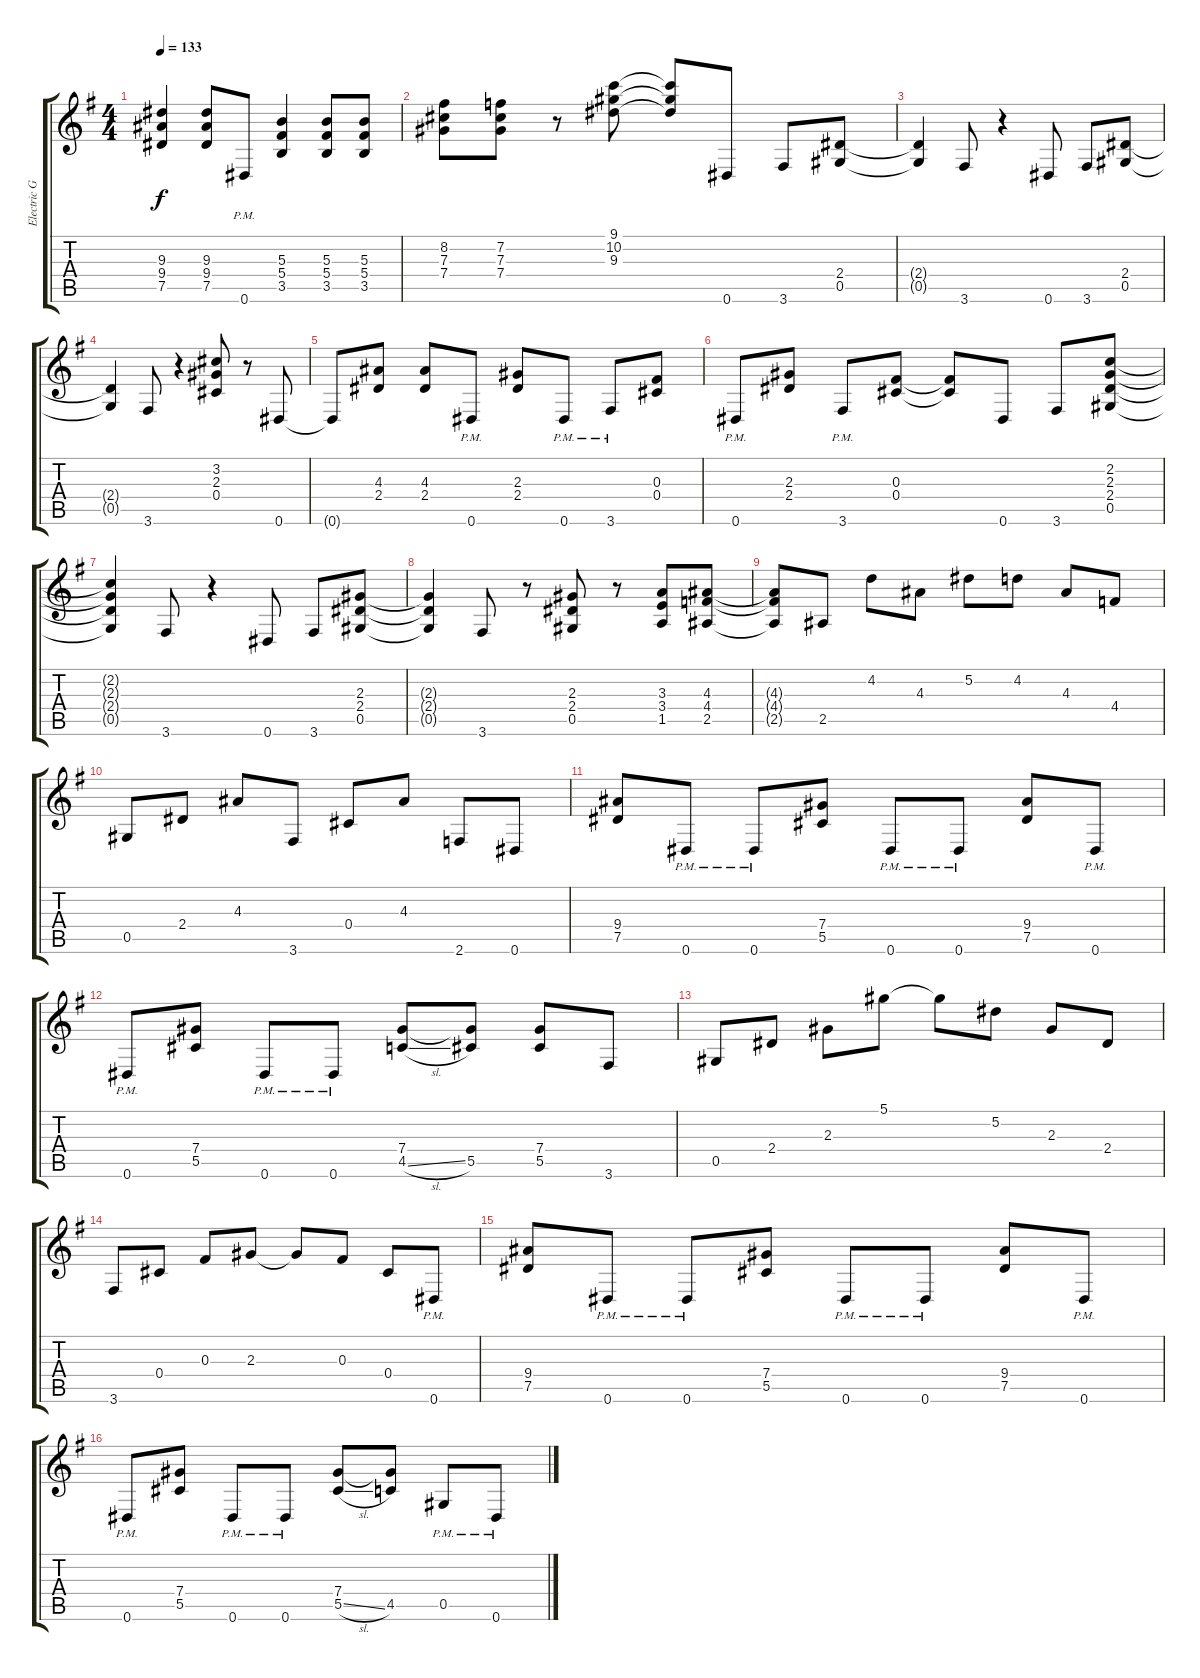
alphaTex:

\track ("Electric Guitar 2" "Electric G") {instrument distortionguitar}
\staff {score tabs}
\tuning (Eb4 Bb3 Gb3 Db3 Ab2 Eb2) {hide}
\ts (4 4)
\tempo 133
\clef g2
\ks g
(9.3 9.4 7.5).4{dy f} (9.3 9.4 7.5).8 0.6{pm}.8 (5.3 5.4 3.5).4 (5.3 5.4 3.5).8 (5.3 5.4 3.5).8 |
(8.2 7.3 7.4).8 (7.2 7.3 7.4).8 r.8 (9.1 10.2 9.3).8 (9.1{t} 10.2{t} 9.3{t}).8 0.6.8 3.6.8 (2.4 0.5).8 |
(2.4{t} 0.5{t}).4 3.6.8 r.4 0.6.8 3.6.8 (2.4 0.5).8 |
(2.4{t} 0.5{t}).4 3.6.8 r.4 (3.2 2.3 0.4).8 r.8 0.6.8 |
0.6{t}.8 (4.3 2.4).8 (4.3 2.4).8 0.6{pm}.8 (2.3 2.4).8 0.6{pm}.8 3.6{pm}.8 (0.3 0.4).8 |
0.6{pm}.8 (2.3 2.4).8 3.6{pm}.8 (0.3 0.4).8 (0.3{t} 0.4{t}).8 0.6.8 3.6.8 (2.2 2.3 2.4 0.5).8 |
(2.2{t} 2.3{t} 2.4{t} 0.5{t}).4 3.6.8 r.4 0.6.8 3.6.8 (2.3 2.4 0.5).8 |
(2.3{t} 2.4{t} 0.5{t}).4 3.6.8 r.8 (2.3 2.4 0.5).8 r.8 (3.3 3.4 1.5).8 (4.3 4.4 2.5).8 |
(4.3{t} 4.4{t} 2.5{t}).8 2.5.8 4.2.8 4.3.8 5.2.8 4.2.8 4.3.8 4.4.8 |
0.5.8 2.4.8 4.3.8 3.6.8 0.4.8 4.3.8 2.6.8 0.6.8 |
(9.4 7.5).8 0.6{pm}.8 0.6{pm}.8 (7.4 5.5).8 0.6{pm}.8 0.6{pm}.8 (9.4 7.5).8 0.6{pm}.8 |
0.6{pm}.8 (7.4 5.5).8 0.6{pm}.8 0.6{pm}.8 (7.4 4.5{sl}).8 (7.4{t} 5.5).8 (7.4 5.5).8 3.6.8 |
0.5.8 2.4.8 2.3.8 5.1.8 5.1{t}.8 5.2.8 2.3.8 2.4.8 |
3.6.8 0.4.8 0.3.8 2.3.8 2.3{t}.8 0.3.8 0.4.8 0.6{pm}.8 |
(9.4 7.5).8 0.6{pm}.8 0.6{pm}.8 (7.4 5.5).8 0.6{pm}.8 0.6{pm}.8 (9.4 7.5).8 0.6{pm}.8 |
0.6{pm}.8 (7.4 5.5).8 0.6{pm}.8 0.6{pm}.8 (7.4 5.5{sl}).8 (7.4{t} 4.5).8 0.5{pm}.8 0.6{pm}.8
